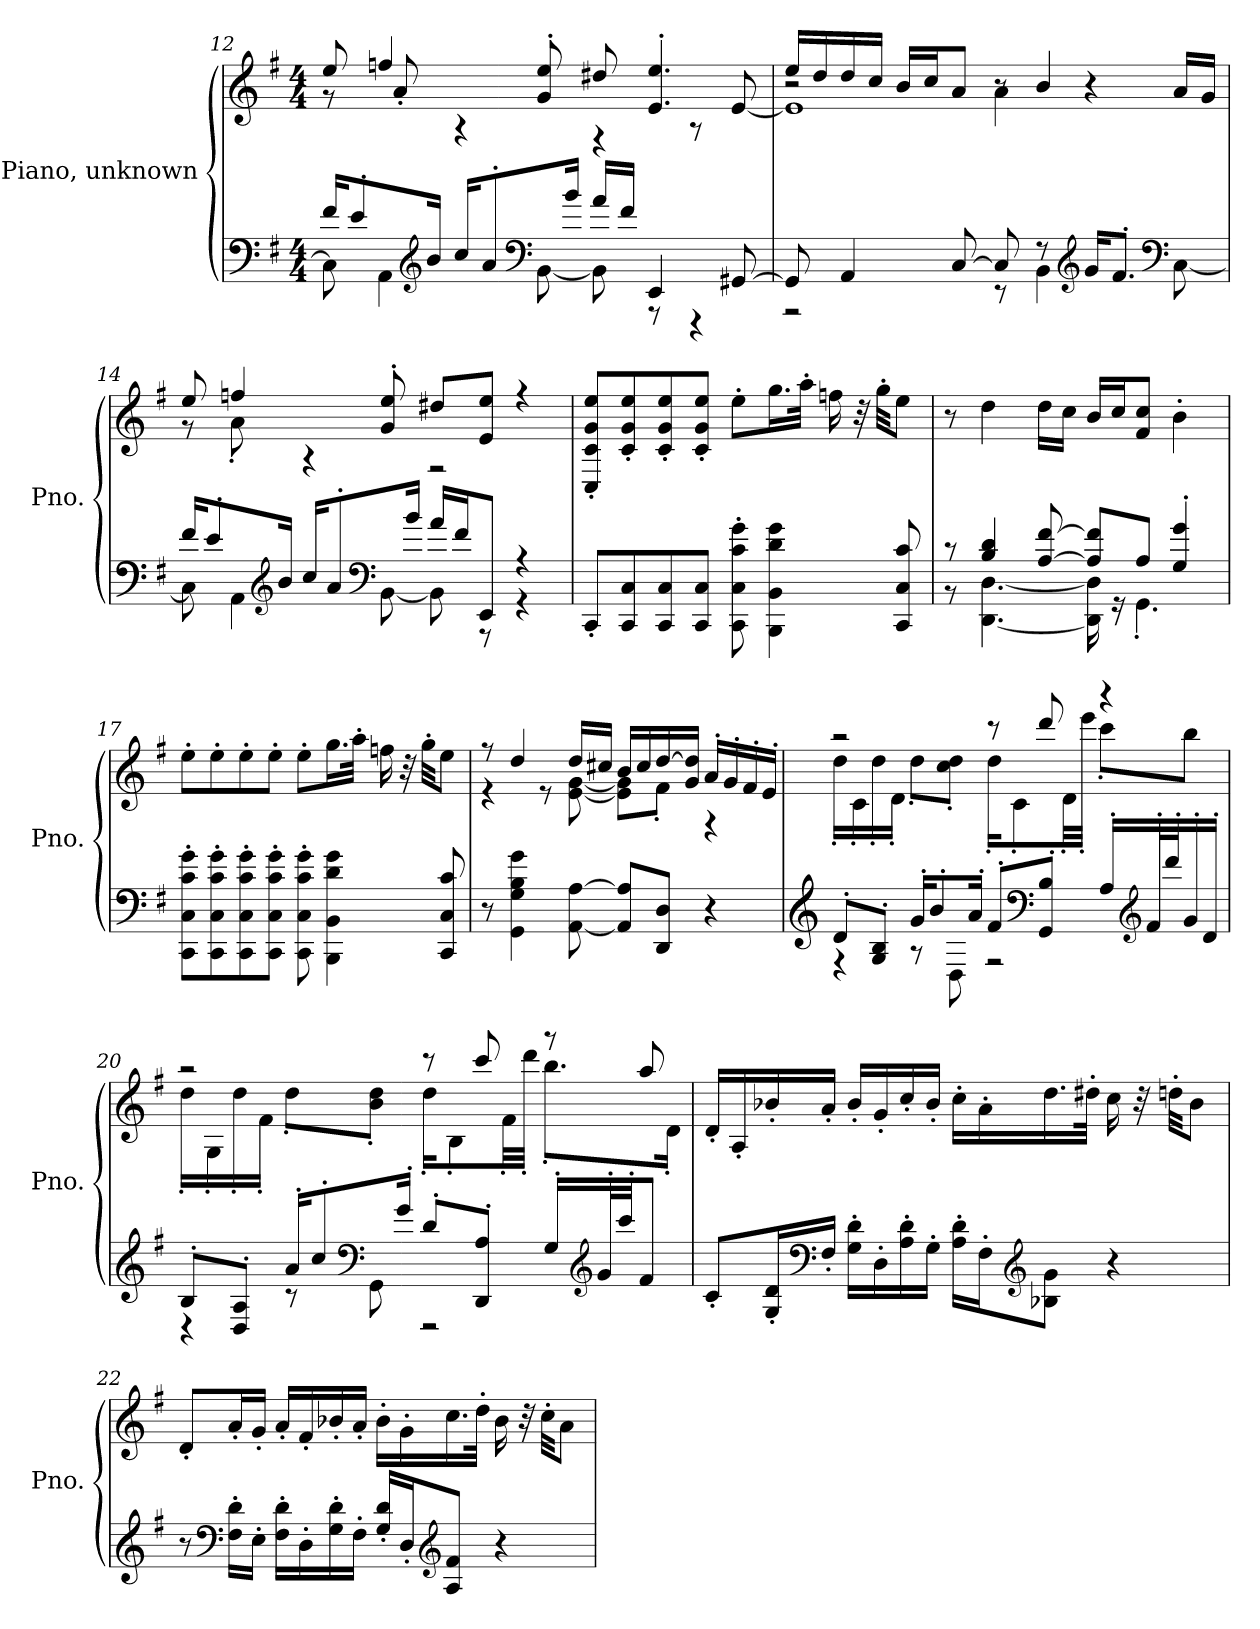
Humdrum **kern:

**kern	**kern
*part1	*part1
*staff2	*staff1
*I"Piano, unknown	*
*I'Pno.	*
*clefF4	*clefG2
*k[f#]	*k[f#]
*M4/4	*M4/4
=12	=12
*^	*^
16f#/KL	8C\]	8ee/	8r
8e'/	.	.	.
.	4AA\	4ffn/	8a'/
*clefG2	*	*	*
16b/Jk	.	.	.
16cc/KL	.	.	4r
8a'/	.	.	.
*clefF4	*	*	*
.	[8BB\	8g/' 8ee/'	.
16b/Jk	.	.	.
16a/LL	8BB\]	8dd#X/	4r
16f#/JJ	.	.	.
4EE/	8r	4.e/' 4.ee/'	.
.	4r	.	8r
[8GG#X/	.	.	[8e/
!!LO:LB:g=z
=13	=13	=13	=13
*	*	*	*^
8GG#/]	2r	16ee/LL	2r	1e]
.	.	16dd/	.	.
4AA/	.	16dd/	.	.
.	.	16cc/JJ	.	.
.	.	16b/LL	.	.
.	.	16cc/J	.	.
[8C/	.	8a/J	.	.
8C/]	8r	8r	4a\	.
8r	4BB\	4b/	.	.
*clefG2	*	*	*	*
16g/KL	.	.	4r	.
8.f#'/J	.	.	.	.
*clefF4	*	*	*	*
.	[8C\	16a/LL	.	.
.	.	16g/JJ	.	.
*	*	*	*v	*v
=14	=14	=14	=14
16f#/KL	8C\]	8ee/	8r
8e'/	.	.	.
.	4AA\	4ffn/	8a'\
*clefG2	*	*	*
16b/Jk	.	.	.
16cc/KL	.	.	4r
8a'/	.	.	.
*clefF4	*	*	*
.	[8BB\	8g/' 8ee/'	.
16b/Jk	.	.	.
16a/LL	8BB\]	8dd#X/L	2r
16f#/J	.	.	.
8EE/J	8r	8e/ 8ee/J	.
4r	4r	4r	.
*v	*v	*	*
*	*v	*v
!!LO:LB:g=z
=15	=15
8CC'/L	8C/' 8c/' 8g/' 8ee/'L
8CC/ 8C/	8c/' 8g/' 8ee/'
8CC/ 8C/	8c/' 8g/' 8ee/'
8CC/ 8C/J	8c/' 8g/' 8ee/'J
8CC\' 8C\' 8c\' 8g\'	8ee'\L
4BBB\ 4BB\ 4d\ 4g\	16.gg\L
.	32aa'\JJk
.	16ffn\
.	32r
.	32gg'\KKL
8CC/ 8C/ 8c/	8ee\J
=16	=16
*^	*
8r	8r	8r
4B/ 4d/	[4.DD\ [4.D\	4dd\
[8A/ [8f#/	.	16dd\LL
.	.	16cc\JJ
8A/] 8f#/]L	16DD\] 16D\]	16b/LL
.	16r	16cc/J
8A/J	4.GG'\	8f#/ 8cc/J
4G/' 4g/'	.	4b'\
*v	*v	*
=17	=17
8CC\' 8C\' 8c\' 8g\'L	8ee'\L
8CC\' 8C\' 8c\' 8g\'	8ee'\
8CC\' 8C\' 8c\' 8g\'	8ee'\
8CC\' 8C\' 8c\' 8g\'J	8ee'\J
8CC\' 8C\' 8c\' 8g\'	8ee'\L
4BBB\ 4BB\ 4d\ 4g\	16.gg\L
.	32aa'\JJk
.	16ffn\
.	32r
.	32gg'\KKL
8CC/ 8C/ 8c/	8ee\J
!!LO:PB:g=z
=18	=18
*	*^
8r	8r	4r
4GG\ 4G\ 4B\ 4g\	4dd/	.
.	.	8r
[8AA\ [8A\	16dd/LL	[8e\ [8g\
.	16cc#X/JJ	.
8AA/] 8A/]L	16b/LL	8e\] 8g\]L
.	16cc#/	.
8DD/ 8D/J	[16dd/	8f#'\J
.	16g/ 16dd/]JJ	.
4r	16a'/LL	4r
.	16g'/	.
.	16f#'/	.
.	16e'/JJ	.
=19	=19	=19
*clefG2	*	*
*^	*	*
8d'/L	4r	2r	16dd'\LL
.	.	.	16c'\
8G/' 8B/'J	.	.	16dd'\
.	.	.	16d'\JJ
16g'/KL	8r	.	8dd'\L
8b'/	.	.	.
.	8D\	.	8cc\' 8dd\'J
16a'/Jk	.	.	.
8f#'/L	2r	8r	16dd'\KL
.	.	.	8c'\
*clefF4	*	*	*
8GG/' 8B/'J	.	8ddd/	.
.	.	.	32d'\LL
.	.	.	32eee'\JJJ
16A'/LL	.	4r	8ccc'\L
*clefG2	*	*	*
32f#'/L	.	.	.
32ddd'/J	.	.	.
16g'/	.	.	8bb\J
16d'/JJ	.	.	.
!!LO:LB:g=z	!!
=20	=20	=20	=20
8B'/L	4r	2r	16dd'\LL
.	.	.	16G'\
8D/' 8A/'J	.	.	16dd'\
.	.	.	16f#'\JJ
16a'/KL	8r	.	8dd'\L
8cc'/	.	.	.
*clefF4	*	*	*
.	8GG\	.	8b\' 8dd\'J
16g'/Jk	.	.	.
8d'/L	2r	8r	16dd'\KL
.	.	.	8B'\
8DD/' 8A/'J	.	8ccc/	.
.	.	.	32f#'\LL
.	.	.	32ddd'\JJJ
16G'/LL	.	8r	8.bb'\L
*clefG2	*	*	*
32g'/L	.	.	.
32ccc'/JJ	.	.	.
8f#/J	.	8aa/	.
.	.	.	16d'\Jk
*v	*v	*	*
*	*v	*v
=21	=21
8c'/L	16d'/LL
.	16A'/
16G/' 16d/'L	16b-X'/
*clefF4	*
16F#'/JJ	16a'/JJ
16G\' 16d\'LL	16b-'/LL
16D'\	16g'/
16A\' 16d\'	16cc'/
16G'\JJ	16b-'/JJ
16A\' 16d\'LL	16cc'\LL
16F#'\J	16a'\
*clefG2	*
8B-X\ 8g\J	16.dd\
.	32dd#X'\JJk
4r	16cc\
.	32r
.	32ddn'\KKL
.	8b-\J
!!LO:LB:g=z
=22	=22
8r	8d'/L
*clefF4	*
16F#\' 16d\'LL	16a'/L
16E'\JJ	16g'/JJ
16F#\' 16d\'LL	16a'/LL
16D'\	16f#'/
16G\' 16d\'	16b-X'/
16F#'\JJ	16a'/JJ
16G/' 16d/'LL	16b-'\LL
16D'/J	16g'\
*clefG2	*
8A/ 8f#/J	16.cc\
.	32dd'\JJk
4r	16b-\
.	32r
.	32cc'\KKL
.	8a\J
=	=
*-	*-
